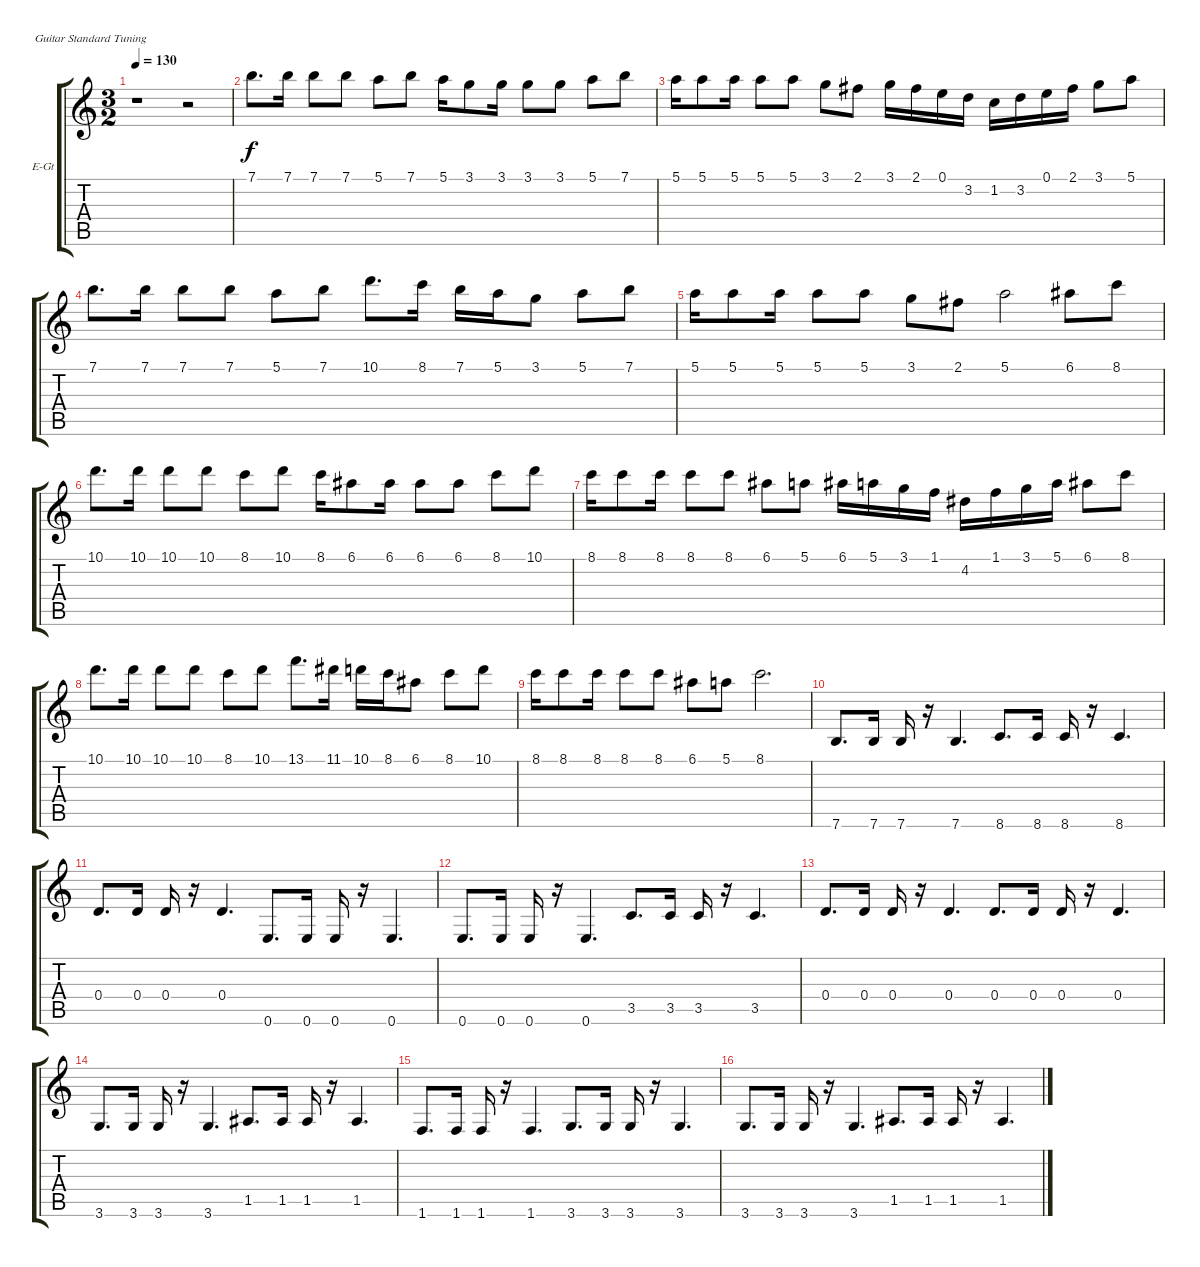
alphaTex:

\bracketExtendMode groupsimilarinstruments
\firstSystemTrackNameOrientation horizontal
\otherSystemsTrackNameOrientation horizontal
\track ("Гитара 2" "E-Gt") {instrument overdrivenguitar}
\staff {score tabs}
\tuning (E4 B3 G3 D3 A2 E2)
\ts (3 2)
\tempo 130
\clef g2
\ks c
r.1{dy f} r.2 |
7.1.8{d} 7.1.16 7.1.8 7.1.8 5.1.8 7.1.8 5.1.16 3.1.8 3.1.16 3.1.8 3.1.8 5.1.8 7.1.8 |
5.1.16 5.1.8 5.1.16 5.1.8 5.1.8 3.1.8 2.1.8 3.1.16 2.1.16 0.1.16 3.2.16 1.2.16 3.2.16 0.1.16 2.1.16 3.1.8 5.1.8 |
7.1.8{d} 7.1.16 7.1.8 7.1.8 5.1.8 7.1.8 10.1.8{d} 8.1.16 7.1.16 5.1.16 3.1.8 5.1.8 7.1.8 |
5.1.16 5.1.8 5.1.16 5.1.8 5.1.8 3.1.8 2.1.8 5.1.2 6.1.8 8.1.8 |
10.1.8{d} 10.1.16 10.1.8 10.1.8 8.1.8 10.1.8 8.1.16 6.1.8 6.1.16 6.1.8 6.1.8 8.1.8 10.1.8 |
8.1.16 8.1.8 8.1.16 8.1.8 8.1.8 6.1.8 5.1.8 6.1.16 5.1.16 3.1.16 1.1.16 4.2.16 1.1.16 3.1.16 5.1.16 6.1.8 8.1.8 |
10.1.8{d} 10.1.16 10.1.8 10.1.8 8.1.8 10.1.8 13.1.8{d} 11.1.16 10.1.16 8.1.16 6.1.8 8.1.8 10.1.8 |
8.1.16 8.1.8 8.1.16 8.1.8 8.1.8 6.1.8 5.1.8 8.1.2{d} |
7.6.8{d} 7.6.16 7.6.16 r.16 7.6.4{d} 8.6.8{d} 8.6.16 8.6.16 r.16 8.6.4{d} |
0.4.8{d} 0.4.16 0.4.16 r.16 0.4.4{d} 0.6.8{d} 0.6.16 0.6.16 r.16 0.6.4{d} |
0.6.8{d} 0.6.16 0.6.16 r.16 0.6.4{d} 3.5.8{d} 3.5.16 3.5.16 r.16 3.5.4{d} |
0.4.8{d} 0.4.16 0.4.16 r.16 0.4.4{d} 0.4.8{d} 0.4.16 0.4.16 r.16 0.4.4{d} |
3.6.8{d} 3.6.16 3.6.16 r.16 3.6.4{d} 1.5.8{d} 1.5.16 1.5.16 r.16 1.5.4{d} |
1.6.8{d} 1.6.16 1.6.16 r.16 1.6.4{d} 3.6.8{d} 3.6.16 3.6.16 r.16 3.6.4{d} |
3.6.8{d} 3.6.16 3.6.16 r.16 3.6.4{d} 1.5.8{d} 1.5.16 1.5.16 r.16 1.5.4{d}
